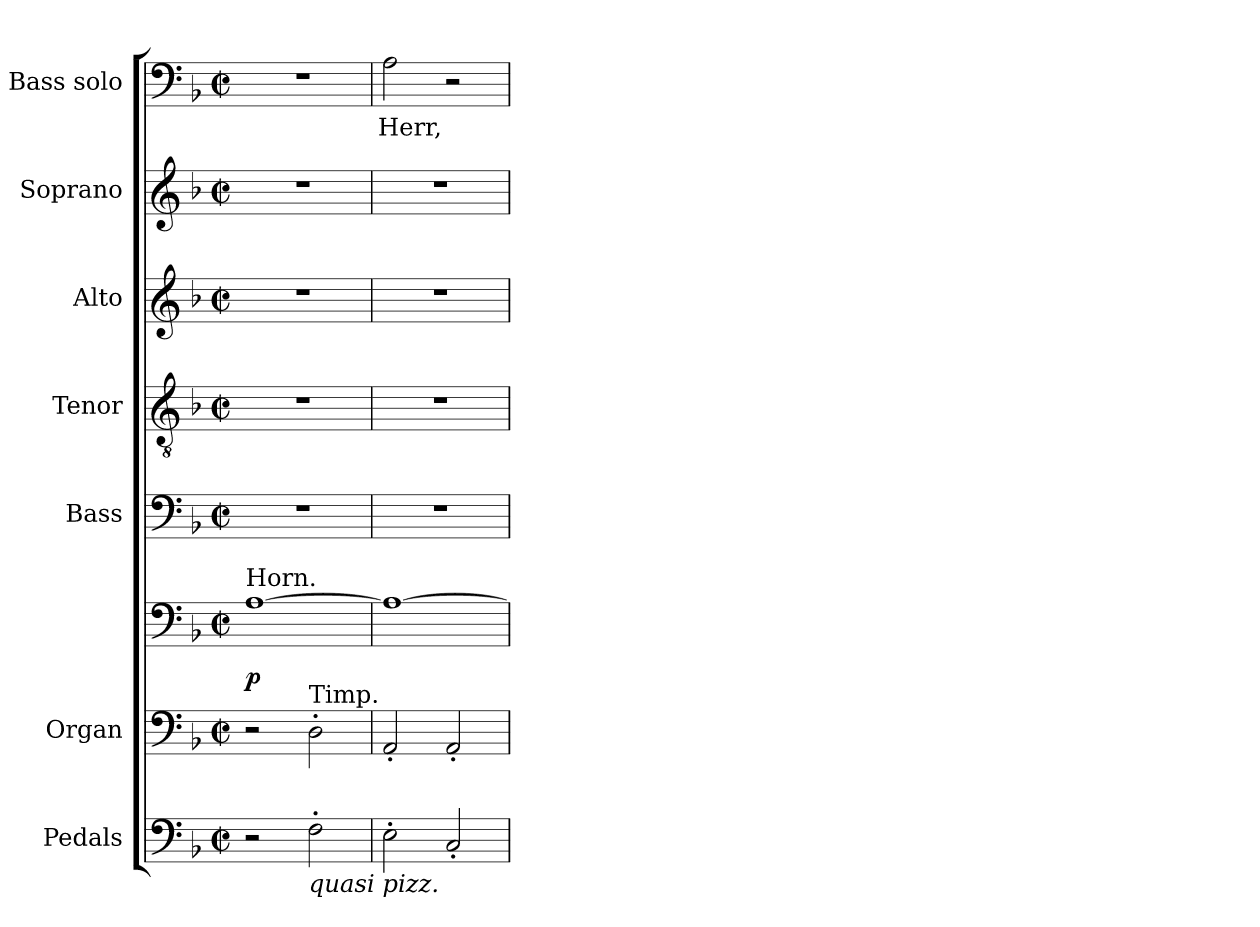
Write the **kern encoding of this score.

**kern	**kern	**kern	**dynam	**kern	**kern	**kern	**kern	**kern	**text
*part7	*part6	*part6	*part6	*part5	*part4	*part3	*part2	*part1	*part1
*staff8	*staff7	*staff6	*staff6/7	*staff5	*staff4	*staff3	*staff2	*staff1	*staff1
*I"Pedals	*I"Organ	*	*	*I"Bass	*I"Tenor	*I"Alto	*I"Soprano	*I"Bass solo	*
*I'Ped.	*I'Org.	*	*	*I'B.	*I'T.	*I'A.	*I'S.	*	*
!!LO:PB:g=z
*clefF4	*clefF4	*clefF4	*	*clefF4	*clefGv2	*clefG2	*clefG2	*clefF4	*
*	*	*	*	*	*ITrd7c12	*	*	*	*
*k[b-]	*k[b-]	*k[b-]	*	*k[b-]	*k[b-]	*k[b-]	*k[b-]	*k[b-]	*
*d:	*d:	*d:	*	*d:	*d:	*d:	*d:	*d:	*
*M2/2	*M2/2	*M2/2	*	*M2/2	*M2/2	*M2/2	*M2/2	*M2/2	*
*met(c|)	*met(c|)	*met(c|)	*	*met(c|)	*met(c|)	*met(c|)	*met(c|)	*met(c|)	*
*MM80	*MM80	*MM80	*	*MM80	*MM80	*MM80	*MM80	*MM80	*
=1	=1	=1	=1	=1	=1	=1	=1	=1	=1
!	!	!LO:TX:a:t=Horn.	!	!	!	!	!	!	!
2r	2r	[1Ai	p	1r	1r	1r	1r	1r	.
!	!LO:TX:a:t=Timp.	!	!	!	!	!	!	!	!
!LO:TX:b:i:t=quasi pizz.	!	!	!	!	!	!	!	!	!
2F'i\	2D'i\	.	.	.	.	.	.	.	.
=2	=2	=2	=2	=2	=2	=2	=2	=2	=2
!	!	!	!	!	!	!	!	!	!LO:LY:b:color=#000000
2E'i\	2AA'i/	1Ai_	.	1r	1r	1r	1r	2Ai\	Herr,
2C'i/	2AA'i/	.	.	.	.	.	.	2r	.
=	=	=	=	=	=	=	=	=	=
*-	*-	*-	*-	*-	*-	*-	*-	*-	*-
